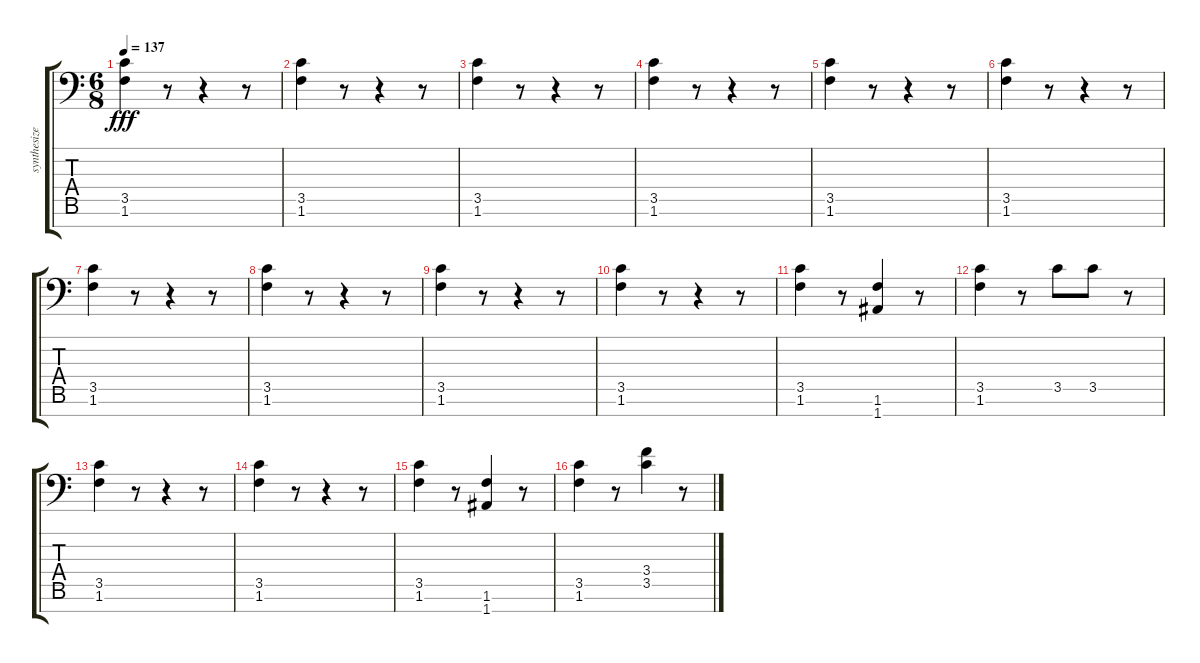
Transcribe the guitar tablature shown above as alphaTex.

\track ("synthesizer" "synthesize") {instrument acousticguitarnylon}
\staff {score tabs}
\tuning (E4 B3 G3 D3 A2 E2 A1) {hide}
\ts (6 8)
\tempo 137
\clef f4
\ks c
(3.5 1.6).4{dy fff instrument acousticguitarnylon} r.8 r.4 r.8 |
(3.5 1.6).4 r.8 r.4 r.8 |
(3.5 1.6).4 r.8 r.4 r.8 |
(3.5 1.6).4 r.8 r.4 r.8 |
(3.5 1.6).4 r.8 r.4 r.8 |
(3.5 1.6).4 r.8 r.4 r.8 |
(3.5 1.6).4 r.8 r.4 r.8 |
(3.5 1.6).4 r.8 r.4 r.8 |
(3.5 1.6).4 r.8 r.4 r.8 |
(3.5 1.6).4 r.8 r.4 r.8 |
(3.5 1.6).4 r.8 (1.6 1.7).4 r.8 |
(3.5 1.6).4 r.8 3.5.8 3.5.8 r.8 |
(3.5 1.6).4 r.8 r.4 r.8 |
(3.5 1.6).4 r.8 r.4 r.8 |
(3.5 1.6).4 r.8 (1.6 1.7).4 r.8 |
(3.5 1.6).4 r.8 (3.4 3.5).4 r.8
